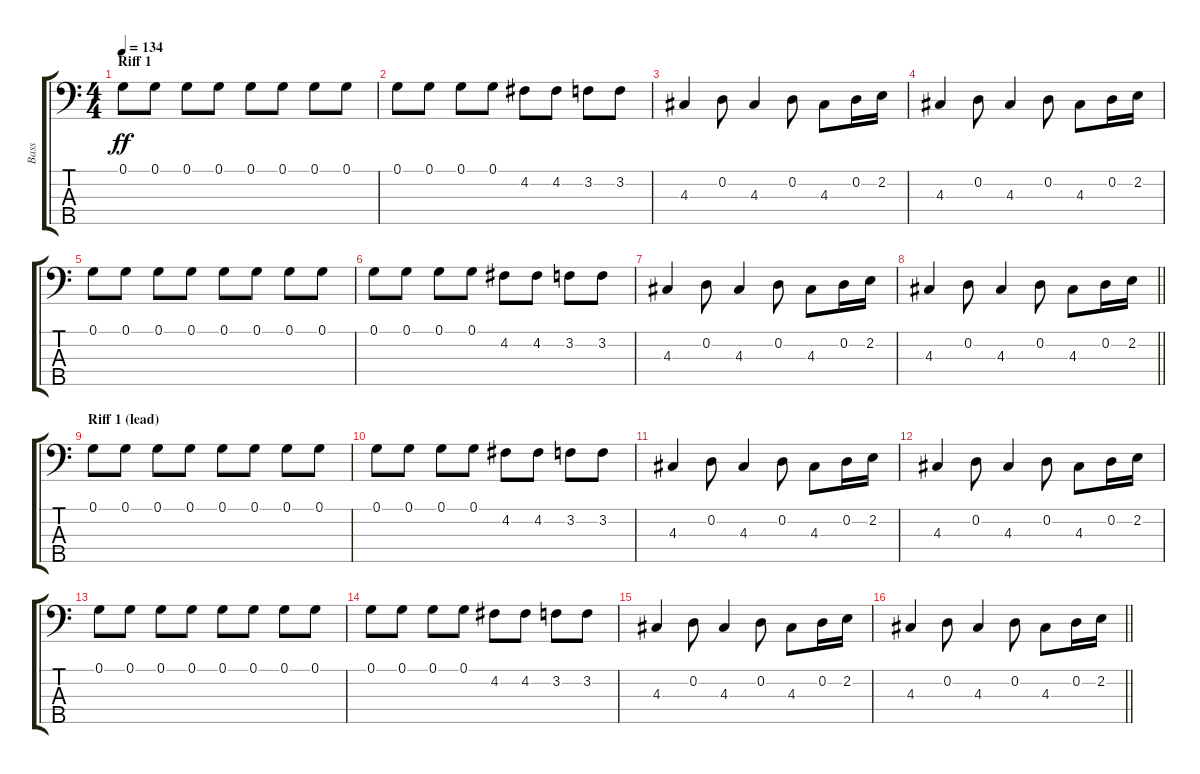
\track ("Bass" "Bass") {instrument electricbasspick}
\staff {score tabs}
\tuning (G2 D2 A1 E1 A0) {hide}
\ts (4 4)
\section ("" "Riff 1")
\tempo 134
\clef f4
\ks c
0.1.8{dy ff} 0.1.8 0.1.8 0.1.8 0.1.8 0.1.8 0.1.8 0.1.8 |
0.1.8 0.1.8 0.1.8 0.1.8 4.2.8 4.2.8 3.2.8 3.2.8 |
4.3.4 0.2.8 4.3.4 0.2.8 4.3.8 0.2.16 2.2.16 |
4.3.4 0.2.8 4.3.4 0.2.8 4.3.8 0.2.16 2.2.16 |
0.1.8 0.1.8 0.1.8 0.1.8 0.1.8 0.1.8 0.1.8 0.1.8 |
0.1.8 0.1.8 0.1.8 0.1.8 4.2.8 4.2.8 3.2.8 3.2.8 |
4.3.4 0.2.8 4.3.4 0.2.8 4.3.8 0.2.16 2.2.16 |
\barLineRight lightlight
4.3.4 0.2.8 4.3.4 0.2.8 4.3.8 0.2.16 2.2.16 |
\section ("" "Riff 1 (lead)")
0.1.8 0.1.8 0.1.8 0.1.8 0.1.8 0.1.8 0.1.8 0.1.8 |
0.1.8 0.1.8 0.1.8 0.1.8 4.2.8 4.2.8 3.2.8 3.2.8 |
4.3.4 0.2.8 4.3.4 0.2.8 4.3.8 0.2.16 2.2.16 |
4.3.4 0.2.8 4.3.4 0.2.8 4.3.8 0.2.16 2.2.16 |
0.1.8 0.1.8 0.1.8 0.1.8 0.1.8 0.1.8 0.1.8 0.1.8 |
0.1.8 0.1.8 0.1.8 0.1.8 4.2.8 4.2.8 3.2.8 3.2.8 |
4.3.4 0.2.8 4.3.4 0.2.8 4.3.8 0.2.16 2.2.16 |
\barLineRight lightlight
4.3.4 0.2.8 4.3.4 0.2.8 4.3.8 0.2.16 2.2.16
